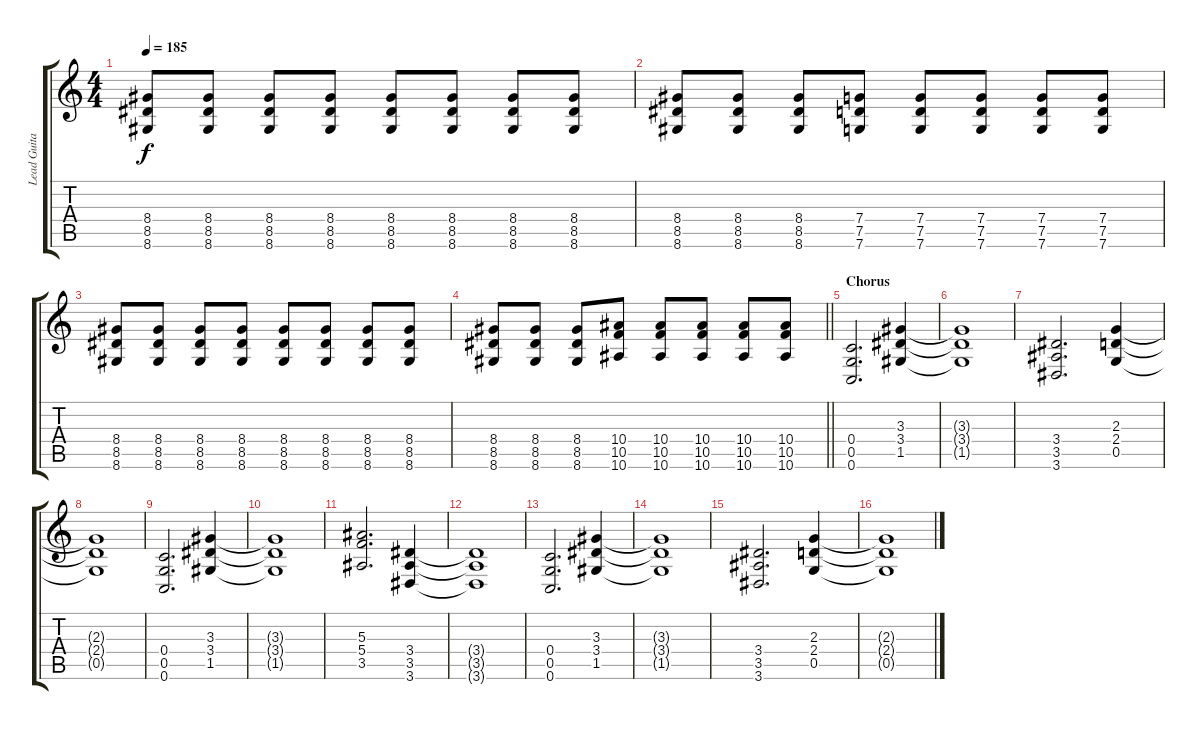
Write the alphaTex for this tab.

\track ("Lead Guitar (Roger Sjunnesson)" "Lead Guita") {instrument distortionguitar}
\staff {score tabs}
\tuning (D4 A3 F3 C3 G2 C2) {hide}
\ts (4 4)
\tempo 185
\clef g2
\ks c
(8.4 8.5 8.6).8{dy f} (8.4 8.5 8.6).8 (8.4 8.5 8.6).8 (8.4 8.5 8.6).8 (8.4 8.5 8.6).8 (8.4 8.5 8.6).8 (8.4 8.5 8.6).8 (8.4 8.5 8.6).8 |
(8.4 8.5 8.6).8 (8.4 8.5 8.6).8 (8.4 8.5 8.6).8 (7.4 7.5 7.6).8 (7.4 7.5 7.6).8 (7.4 7.5 7.6).8 (7.4 7.5 7.6).8 (7.4 7.5 7.6).8 |
(8.4 8.5 8.6).8 (8.4 8.5 8.6).8 (8.4 8.5 8.6).8 (8.4 8.5 8.6).8 (8.4 8.5 8.6).8 (8.4 8.5 8.6).8 (8.4 8.5 8.6).8 (8.4 8.5 8.6).8 |
\barLineRight lightlight
(8.4 8.5 8.6).8 (8.4 8.5 8.6).8 (8.4 8.5 8.6).8 (10.4 10.5 10.6).8 (10.4 10.5 10.6).8 (10.4 10.5 10.6).8 (10.4 10.5 10.6).8 (10.4 10.5 10.6).8 |
\section ("" "Chorus")
(0.4 0.5 0.6).2{d} (3.3 3.4 1.5).4 |
(3.3{t} 3.4{t} 1.5{t}).1 |
(3.4 3.5 3.6).2{d} (2.3 2.4 0.5).4 |
(2.3{t} 2.4{t} 0.5{t}).1 |
(0.4 0.5 0.6).2{d} (3.3 3.4 1.5).4 |
(3.3{t} 3.4{t} 1.5{t}).1 |
(5.3 5.4 3.5).2{d} (3.4 3.5 3.6).4 |
(3.4{t} 3.5{t} 3.6{t}).1 |
(0.4 0.5 0.6).2{d} (3.3 3.4 1.5).4 |
(3.3{t} 3.4{t} 1.5{t}).1 |
(3.4 3.5 3.6).2{d} (2.3 2.4 0.5).4 |
(2.3{t} 2.4{t} 0.5{t}).1
